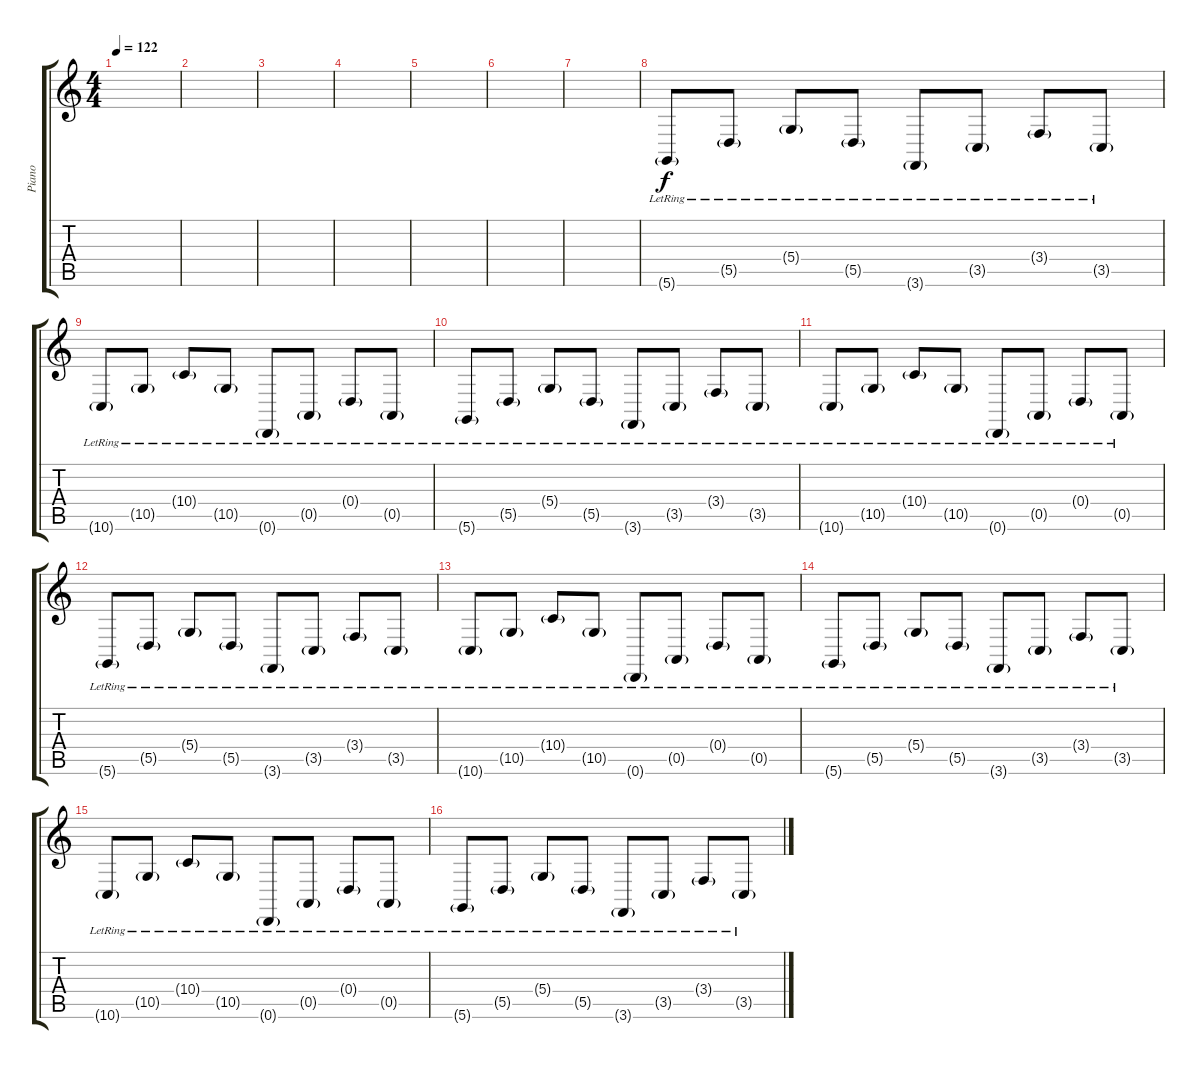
\track ("Piano" "Piano") {instrument electricgrandpiano}
\staff {score tabs}
\tuning (E4 B3 G3 D3 A2 D2) {hide}
\ts (4 4)
\tempo 122
\clef g2
\ks c
|
|
|
|
|
|
|
5.6{g lr}.8 5.5{g lr}.8 5.4{g lr}.8 5.5{g lr}.8 3.6{g lr}.8 3.5{g lr}.8 3.4{g lr}.8 3.5{g lr}.8 |
10.6{g lr}.8 10.5{g lr}.8 10.4{g lr}.8 10.5{g lr}.8 0.6{g lr}.8 0.5{g lr}.8 0.4{g lr}.8 0.5{g lr}.8 |
5.6{g lr}.8 5.5{g lr}.8 5.4{g lr}.8 5.5{g lr}.8 3.6{g lr}.8 3.5{g lr}.8 3.4{g lr}.8 3.5{g lr}.8 |
10.6{g lr}.8 10.5{g lr}.8 10.4{g lr}.8 10.5{g lr}.8 0.6{g lr}.8 0.5{g lr}.8 0.4{g lr}.8 0.5{g lr}.8 |
5.6{g lr}.8 5.5{g lr}.8 5.4{g lr}.8 5.5{g lr}.8 3.6{g lr}.8 3.5{g lr}.8 3.4{g lr}.8 3.5{g lr}.8 |
10.6{g lr}.8 10.5{g lr}.8 10.4{g lr}.8 10.5{g lr}.8 0.6{g lr}.8 0.5{g lr}.8 0.4{g lr}.8 0.5{g lr}.8 |
5.6{g lr}.8 5.5{g lr}.8 5.4{g lr}.8 5.5{g lr}.8 3.6{g lr}.8 3.5{g lr}.8 3.4{g lr}.8 3.5{g lr}.8 |
10.6{g lr}.8 10.5{g lr}.8 10.4{g lr}.8 10.5{g lr}.8 0.6{g lr}.8 0.5{g lr}.8 0.4{g lr}.8 0.5{g lr}.8 |
5.6{g lr}.8 5.5{g lr}.8 5.4{g lr}.8 5.5{g lr}.8 3.6{g lr}.8 3.5{g lr}.8 3.4{g lr}.8 3.5{g lr}.8
